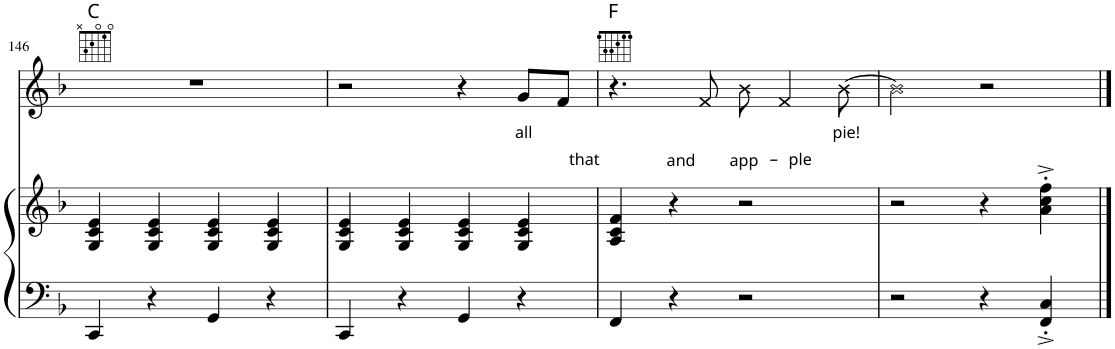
**kern	**kern	**kern	**text	**harte
*part2	*part2	*part1	*part1	*part1
*staff3	*staff2	*staff1	*staff1	*
*I"Piano	*	*I"Treble	*	*
*I'Pno	*	*	*	*
!!LO:PB:g=z
*clefF4	*clefG2	*clefG2	*	*
*k[b-]	*k[b-]	*k[b-]	*	*
*M4/4	*M4/4	*M4/4	*	*
=146	=146	=146	=146	=146
4CC/	4G/ 4c/ 4e/	1r	.	C:maj
4r	4G/ 4c/ 4e/	.	.	.
4GG/	4G/ 4c/ 4e/	.	.	.
4r	4G/ 4c/ 4e/	.	.	.
=147	=147	=147	=147	=147
4CC/	4G/ 4c/ 4e/	2r	.	.
4r	4G/ 4c/ 4e/	.	.	.
4GG/	4G/ 4c/ 4e/	4r	.	.
!	!	!	!LO:LY:b	!
4r	4G/ 4c/ 4e/	8g/L	all	.
!	!	!	!LO:LY:b	!
.	.	8f/J	that	.
=148	=148	=148	=148	=148
4FF/	4A/ 4c/ 4f/	4.r	.	F:maj
4r	4r	.	.	.
!	!	!	!LO:LY:b	!
.	.	8f/	and	.
!	!	!	!LO:LY:b	!
2r	2r	8b-\	app-	.
!	!	!	!LO:LY:b	!
.	.	4f/	-ple	.
!	!	!	!LO:LY:b	!
.	.	[>8b-\	pie!	.
=149	=149	=149	=149	=149
2r	2r	2b-\]	.	.
4r	4r	2r	.	.
4FF/'^ 4C/'^	4a\'^ 4cc\'^ 4ff\'^	.	.	.
==	==	==	==	==
*-	*-	*-	*-	*-
